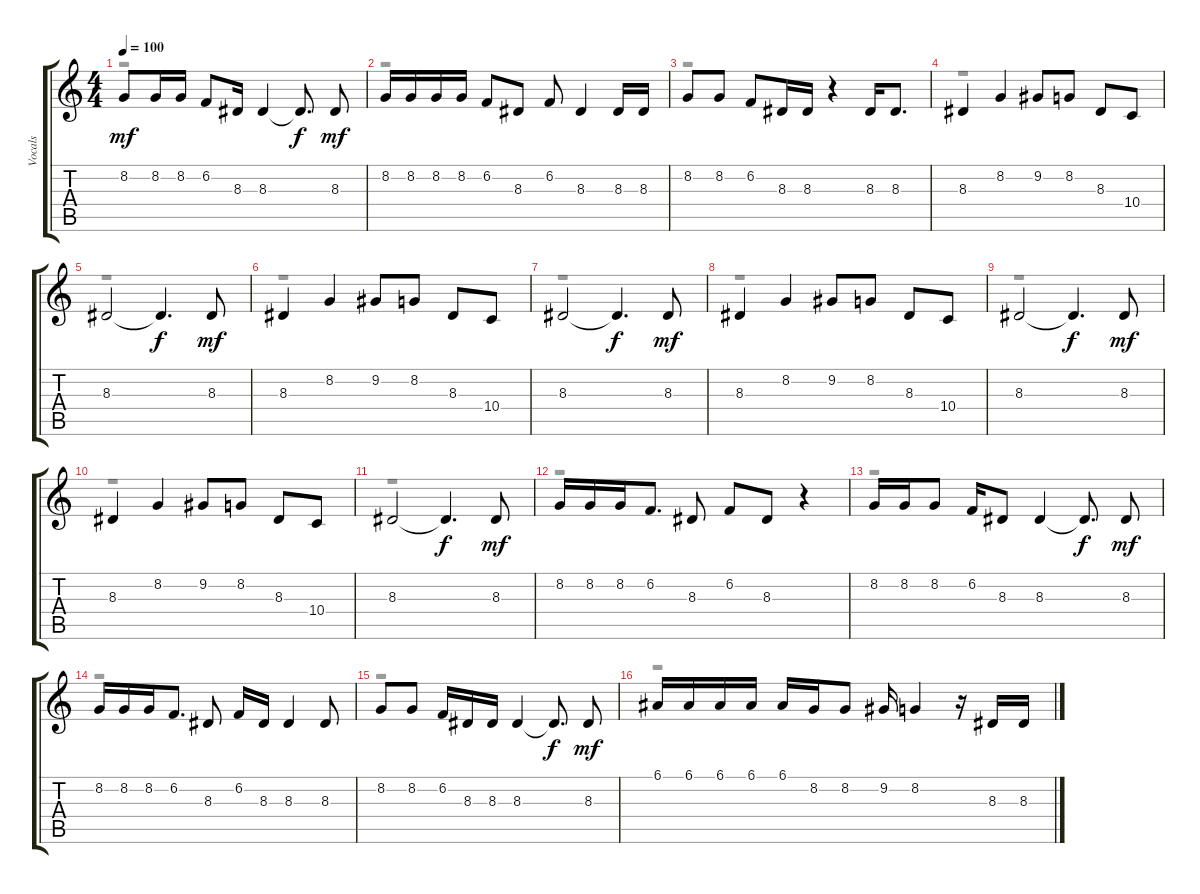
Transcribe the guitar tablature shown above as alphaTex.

\track ("Vocals" "Vocals") {instrument bagpipe}
\staff {score tabs}
\tuning (E4 B3 G3 D3 A2 E2) {hide}
\voice
\ts (4 4)
\tempo 100
\clef g2
\ks c
8.2.8{dy mf} 8.2.16 8.2.16 6.2.8 8.3.16 8.3.4 8.3{t}.8{d dy f} 8.3.8{dy mf} |
8.2.16 8.2.16 8.2.16 8.2.16 6.2.8 8.3.8 6.2.8 8.3.4 8.3.16 8.3.16 |
8.2.8 8.2.8 6.2.8 8.3.16 8.3.16 r.4 8.3.16 8.3.8{d} |
8.3.4 8.2.4 9.2.8 8.2.8 8.3.8 10.4.8 |
8.3.2 8.3{t}.4{d dy f} 8.3.8{dy mf} |
8.3.4 8.2.4 9.2.8 8.2.8 8.3.8 10.4.8 |
8.3.2 8.3{t}.4{d dy f} 8.3.8{dy mf} |
8.3.4 8.2.4 9.2.8 8.2.8 8.3.8 10.4.8 |
8.3.2 8.3{t}.4{d dy f} 8.3.8{dy mf} |
8.3.4 8.2.4 9.2.8 8.2.8 8.3.8 10.4.8 |
8.3.2 8.3{t}.4{d dy f} 8.3.8{dy mf} |
8.2.16 8.2.16 8.2.16 6.2.8{d} 8.3.8 6.2.8 8.3.8 r.4 |
8.2.16 8.2.16 8.2.8 6.2.16 8.3.8 8.3.4 8.3{t}.8{d dy f} 8.3.8{dy mf} |
8.2.16 8.2.16 8.2.16 6.2.8{d} 8.3.8 6.2.16 8.3.16 8.3.4 8.3.8 |
8.2.8 8.2.8 6.2.16 8.3.16 8.3.16 8.3.4 8.3{t}.8{d dy f} 8.3.8{dy mf} |
6.1.16 6.1.16 6.1.16 6.1.16 6.1.16 8.2.16 8.2.8 9.2.16 8.2.4 r.16 8.3.16 8.3.16
\voice
\clef g2
\ottava regular
\simile none
\ks c
r.1{dy f} |
r.1 |
r.1 |
r.1 |
r.1 |
r.1 |
r.1 |
r.1 |
r.1 |
r.1 |
r.1 |
r.1 |
r.1 |
r.1 |
r.1 |
r.1
